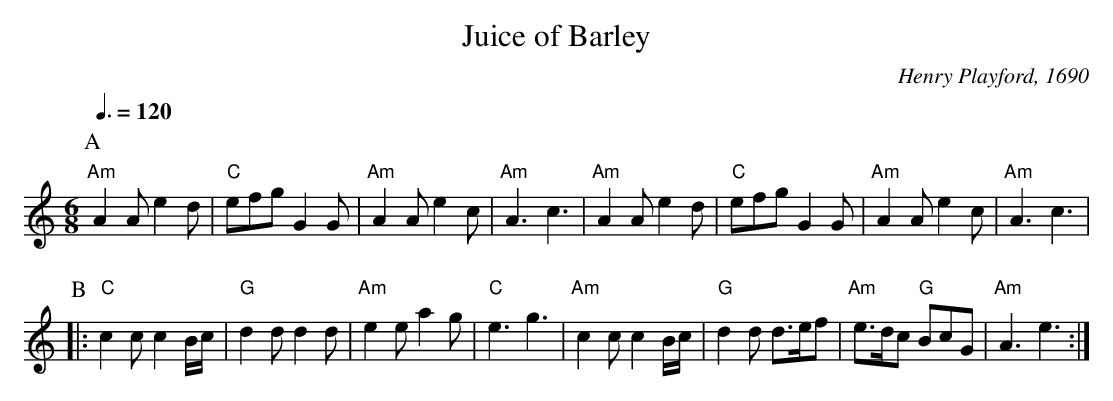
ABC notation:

X:1
T:Juice of Barley
C:Henry Playford, 1690
Q:3/8=120
M:6/8
L:1/8
K:Am
P:A
"Am"A2A e2d | "C"efg G2G | "Am"A2A e2c | "Am"A3 c3 |\
"Am"A2A e2d | "C"efg G2G | "Am"A2A e2c | "Am"A3 c3 |
P:B
|: "C"c2c c2B/c/ | "G"d2d d2d | "Am"e2e a2g | "C"e3 g3 |\
"Am"c2c c2B/c/ | "G"d2d d>ef | "Am"e>dc "G"BcG | "Am"A3 e3 :|
